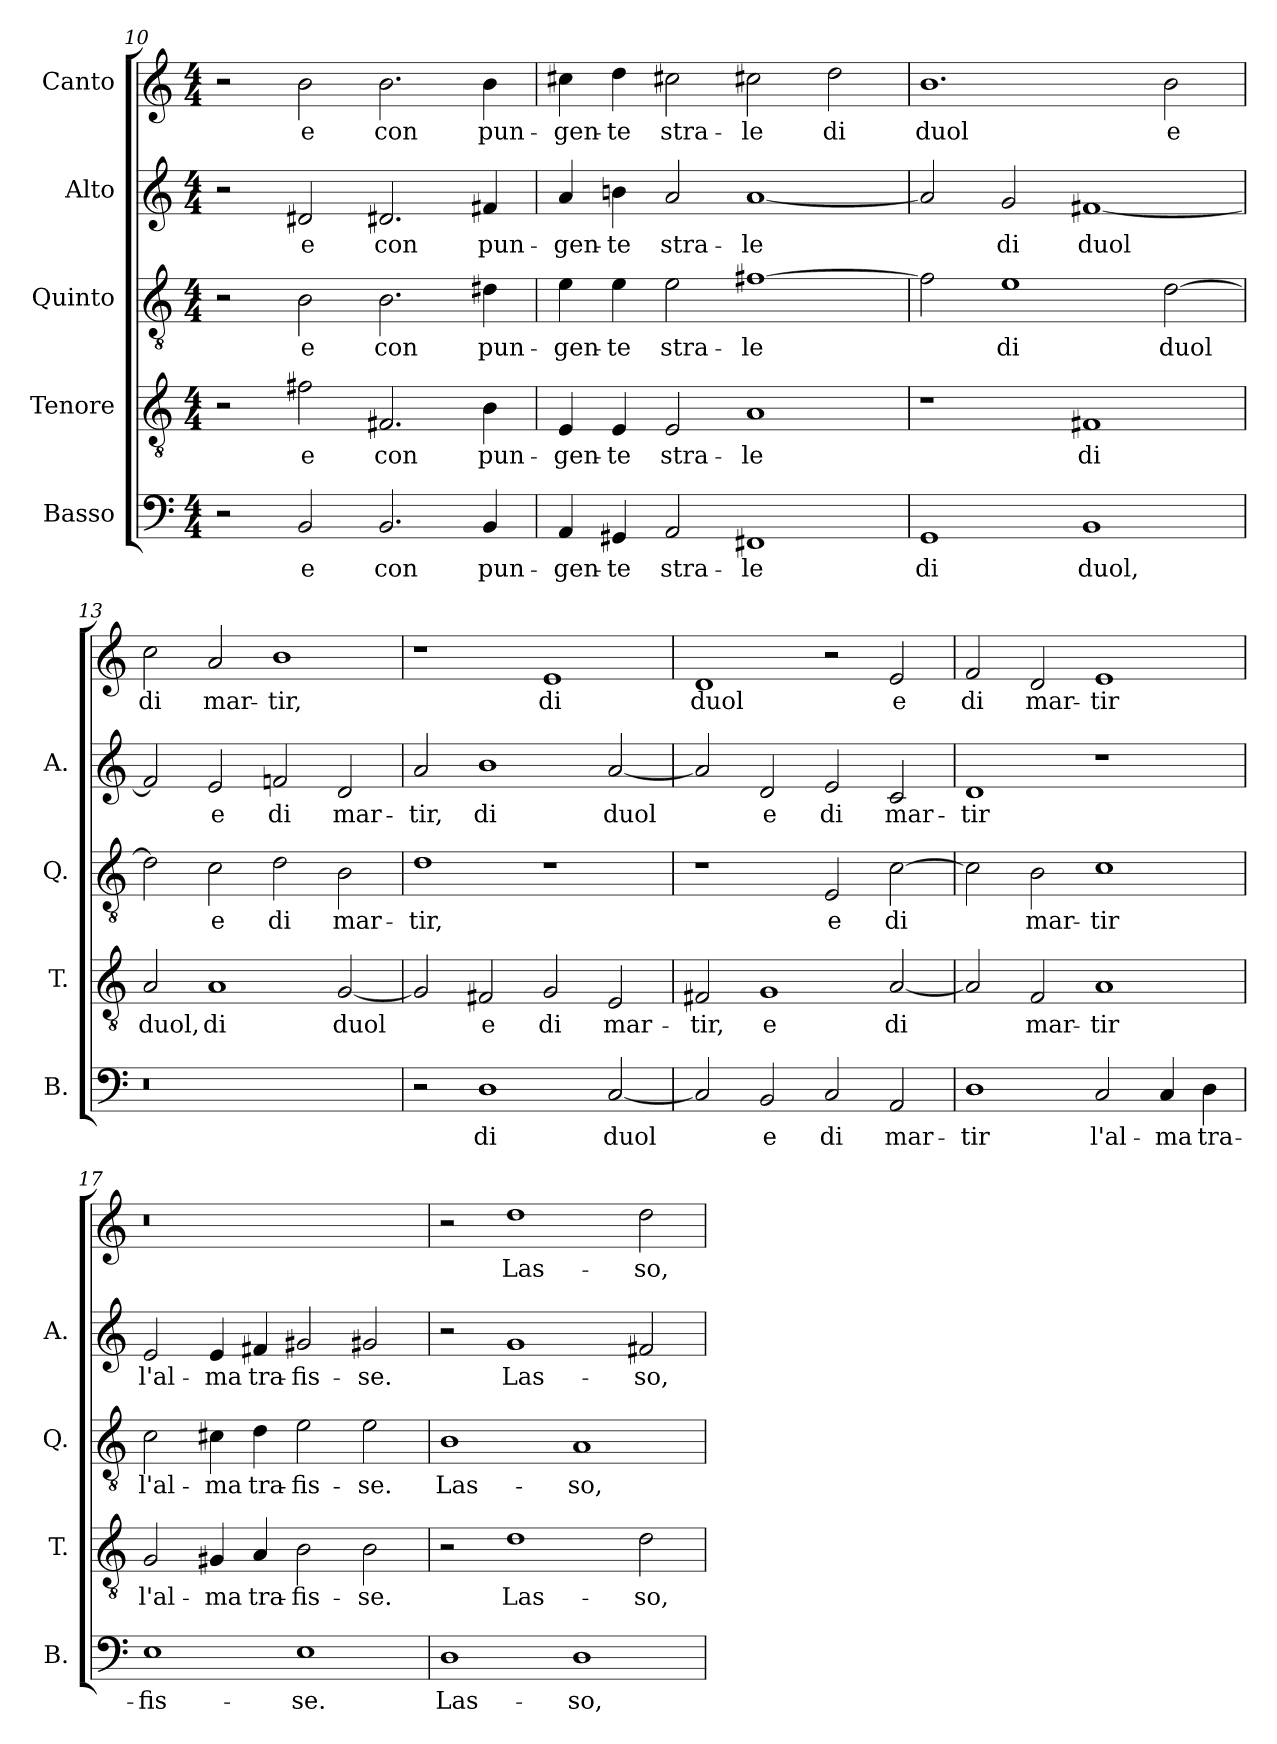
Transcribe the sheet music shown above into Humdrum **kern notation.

**kern	**text	**kern	**text	**kern	**text	**kern	**text	**kern	**text
*part5	*part5	*part4	*part4	*part3	*part3	*part2	*part2	*part1	*part1
*staff5	*staff5	*staff4	*staff4	*staff3	*staff3	*staff2	*staff2	*staff1	*staff1
*I"Basso	*	*I"Tenore	*	*I"Quinto	*	*I"Alto	*	*I"Canto	*
*I'B.	*	*I'T.	*	*I'Q.	*	*I'A.	*	*	*
*clefF4	*	*clefGv2	*	*clefGv2	*	*clefG2	*	*clefG2	*
*k[]	*	*k[]	*	*k[]	*	*k[]	*	*k[]	*
*C:	*	*C:	*	*C:	*	*C:	*	*C:	*
*M4/4	*	*M4/4	*	*M4/4	*	*M4/4	*	*M4/4	*
=10	=10	=10	=10	=10	=10	=10	=10	=10	=10
2r	.	2r	.	2r	.	2r	.	2r	.
2BB/	e	2f#X\	e	2B\	e	2d#X/	e	2b\	e
2.BB/	con	2.F#X/	con	2.B\	con	2.d#X/	con	2.b\	con
4BB/	pun-	4B\	pun-	4d#X\	pun-	4f#X/	pun-	4b\	pun-
=11	=11	=11	=11	=11	=11	=11	=11	=11	=11
4AA/	-gen-	4E/	-gen-	4e\	-gen-	4a/	-gen-	4cc#X\	-gen-
4GG#X/	-te	4E/	-te	4e\	-te	4bn\	-te	4dd\	-te
2AA/	stra-	2E/	stra-	2e\	stra-	2a/	stra-	2cc#X\	stra-
1FF#X/	-le	1A/	-le	[1f#X\	-le	[1a/	-le	2cc#X\	-le
.	.	.	.	.	.	.	.	2dd\	di
=12	=12	=12	=12	=12	=12	=12	=12	=12	=12
1GG/	di	1r	.	2f#\]	.	2a/]	.	1.b\	duol
.	.	.	.	1e\	di	2g/	di	.	.
1BB/	duol,	1F#X/	di	.	.	[1f#X/	duol	.	.
.	.	.	.	[2d\	duol	.	.	2b\	e
=13	=13	=13	=13	=13	=13	=13	=13	=13	=13
!LO:N:vis=0	!	!	!	!	!	!	!	!	!
1r	.	2A/	duol,	2d\]	.	2f#/]	.	2cc\	di
.	.	1A/	di	2c\	e	2e/	e	2a/	mar-
1ryy	.	.	.	2d\	di	2f/	di	1b\	-tir,
.	.	[2G/	duol	2B\	mar-	2d/	mar-	.	.
=14	=14	=14	=14	=14	=14	=14	=14	=14	=14
2r	.	2G/]	.	1d\	-tir,	2a/	-tir,	1r	.
1D\	di	2F#X/	e	.	.	1b\	di	.	.
.	.	2G/	di	1r	.	.	.	1e/	di
[2C/	duol	2E/	mar-	.	.	[2a/	duol	.	.
=15	=15	=15	=15	=15	=15	=15	=15	=15	=15
2C/]	.	2F#X/	-tir,	1r	.	2a/]	.	1d/	duol
2BB/	e	1G/	e	.	.	2d/	e	.	.
2C/	di	.	.	2E/	e	2e/	di	2r	.
2AA/	mar-	[2A/	di	[2c\	di	2c/	mar-	2e/	e
=16	=16	=16	=16	=16	=16	=16	=16	=16	=16
1D\	-tir	2A/]	.	2c\]	.	1d/	-tir	2f/	di
.	.	2F/	mar-	2B\	mar-	.	.	2d/	mar-
2C/	l'al-	1A/	-tir	1c\	-tir	1r	.	1e/	-tir
4C/	-ma	.	.	.	.	.	.	.	.
4D\	tra-	.	.	.	.	.	.	.	.
=17	=17	=17	=17	=17	=17	=17	=17	=17	=17
!	!	!	!	!	!	!	!	!LO:N:vis=0	!
1E\	-fis-	2G/	l'al-	2c\	l'al-	2e/	l'al-	1r	.
.	.	4G#X/	-ma	4c#X\	-ma	4e/	-ma	.	.
.	.	4A/	tra-	4d\	tra-	4f#X/	tra-	.	.
1E\	-se.	2B\	-fis-	2e\	-fis-	2g#X/	-fis-	1ryy	.
.	.	2B\	-se.	2e\	-se.	2g#X/	-se.	.	.
=18	=18	=18	=18	=18	=18	=18	=18	=18	=18
1D\	Las-	2r	.	1B\	Las-	2r	.	2r	.
.	.	1d\	Las-	.	.	1g/	Las-	1dd\	Las-
1D\	-so,	.	.	1A/	-so,	.	.	.	.
.	.	2d\	-so,	.	.	2f#X/	-so,	2dd\	-so,
=	=	=	=	=	=	=	=	=	=
*-	*-	*-	*-	*-	*-	*-	*-	*-	*-
